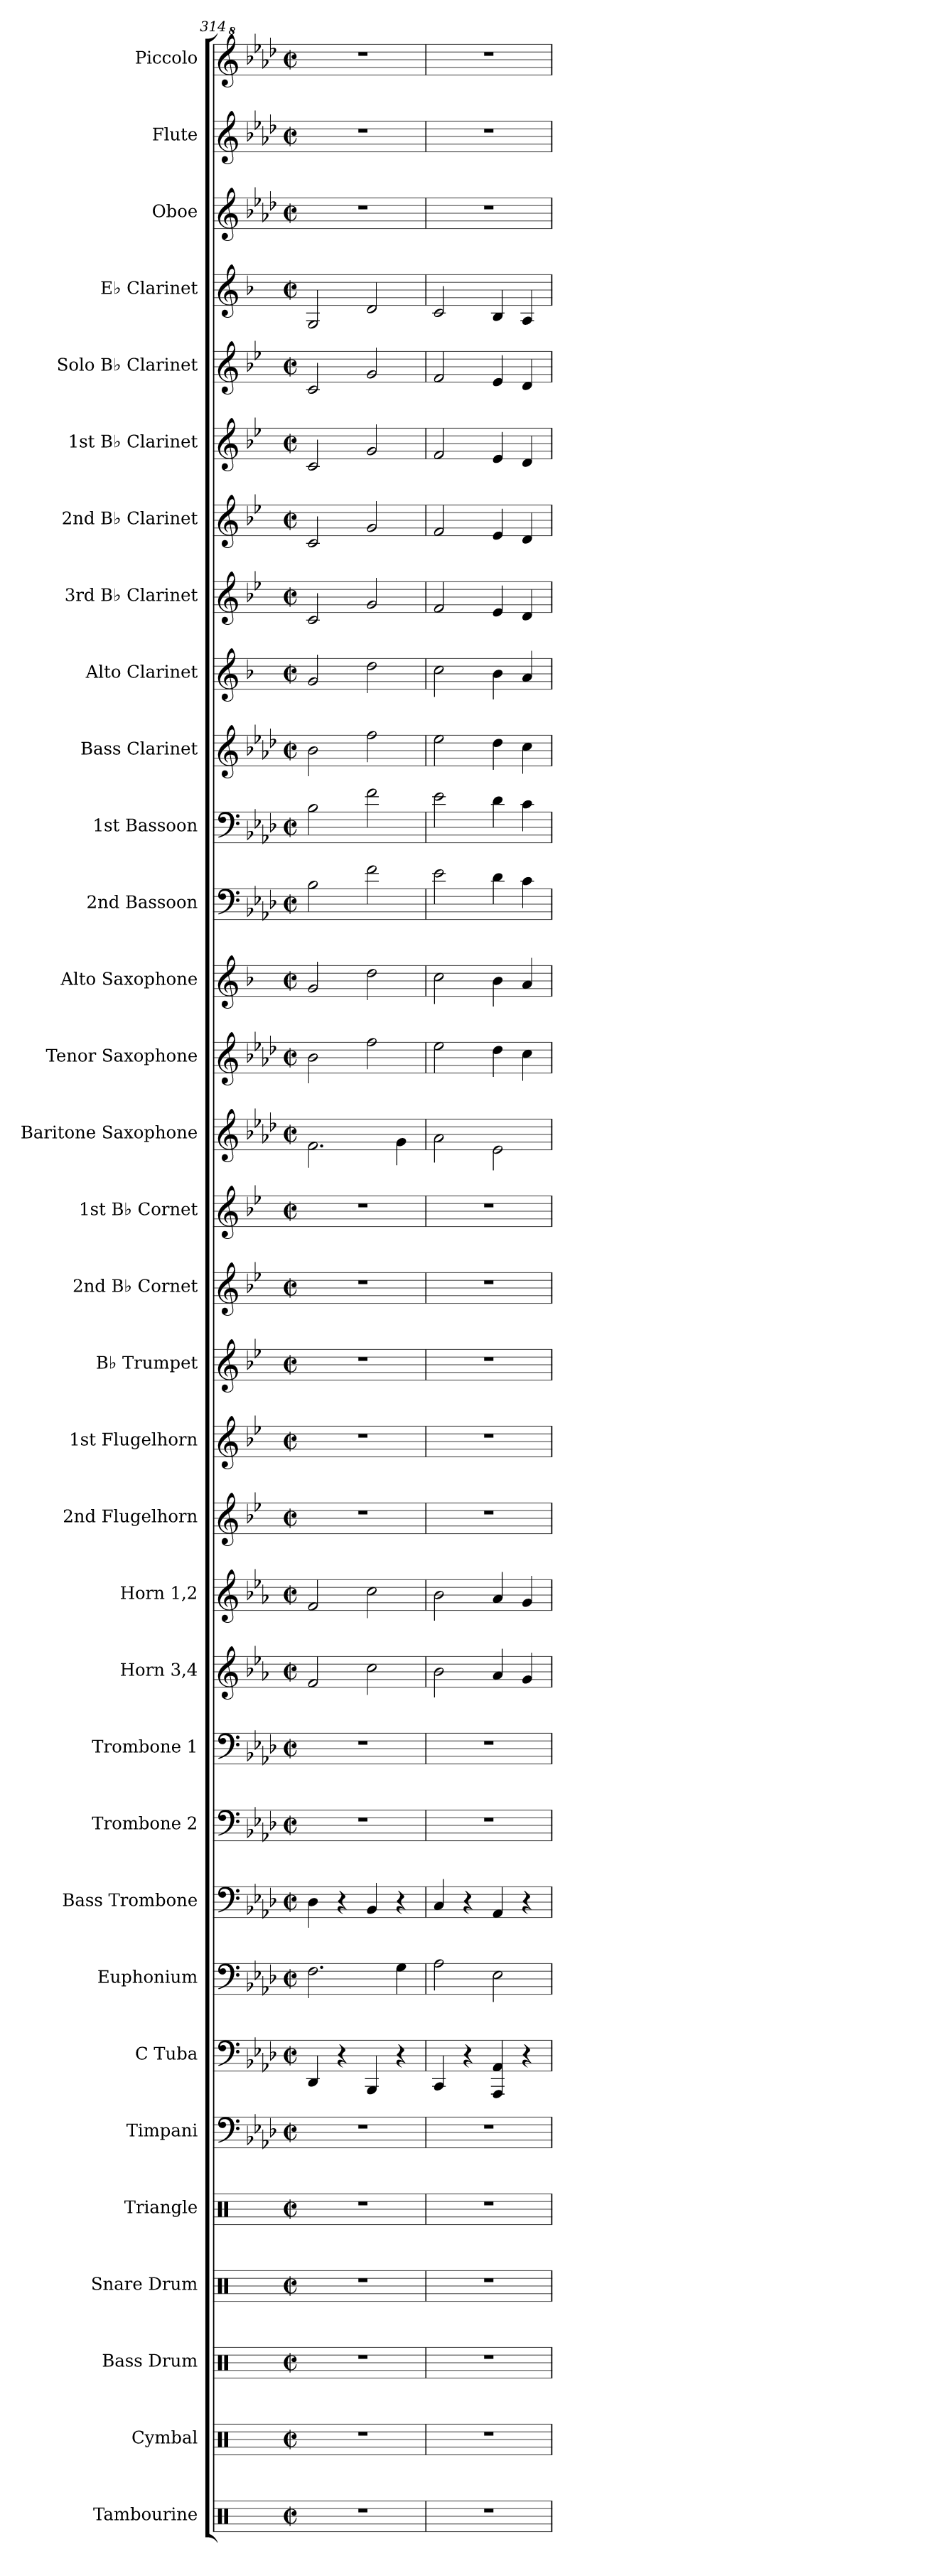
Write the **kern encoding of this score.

**kern	**kern	**kern	**kern	**kern	**kern	**kern	**kern	**kern	**kern	**kern	**kern	**kern	**kern	**kern	**kern	**kern	**kern	**kern	**kern	**kern	**kern	**kern	**kern	**kern	**kern	**kern	**kern	**kern	**kern	**kern	**kern	**kern
*part33	*part32	*part31	*part30	*part29	*part28	*part27	*part26	*part25	*part24	*part23	*part22	*part21	*part20	*part19	*part18	*part17	*part16	*part15	*part14	*part13	*part12	*part11	*part10	*part9	*part8	*part7	*part6	*part5	*part4	*part3	*part2	*part1
*staff33	*staff32	*staff31	*staff30	*staff29	*staff28	*staff27	*staff26	*staff25	*staff24	*staff23	*staff22	*staff21	*staff20	*staff19	*staff18	*staff17	*staff16	*staff15	*staff14	*staff13	*staff12	*staff11	*staff10	*staff9	*staff8	*staff7	*staff6	*staff5	*staff4	*staff3	*staff2	*staff1
*I"Tambourine	*I"Cymbal	*I"Bass Drum	*I"Snare Drum	*I"Triangle	*I"Timpani	*I"C Tuba	*I"Euphonium	*I"Bass Trombone	*I"Trombone 2	*I"Trombone 1	*I"Horn 3,4	*I"Horn 1,2	*I"2nd Flugelhorn	*I"1st Flugelhorn	*I"B♭ Trumpet	*I"2nd B♭ Cornet	*I"1st B♭ Cornet	*I"Baritone Saxophone	*I"Tenor Saxophone	*I"Alto Saxophone	*I"2nd Bassoon	*I"1st Bassoon	*I"Bass Clarinet	*I"Alto Clarinet	*I"3rd B♭ Clarinet	*I"2nd B♭ Clarinet	*I"1st B♭ Clarinet	*I"Solo B♭ Clarinet	*I"E♭ Clarinet	*I"Oboe	*I"Flute	*I"Piccolo
*I'Tamb.	*I'Cym.	*I'B. Dr.	*I'Sn. Dr.	*I'Trgl.	*I'Timp.	*I'C Tu.	*I'Eu.	*I'B. Trb.	*I'Trb. 2	*I'Trb. 1	*I'Hn. 3,4	*I'Hn. 1,2	*I'2nd Flghn.	*I'1st Flghn.	*I'B♭ Tpt.	*I'2nd B♭ Cnt.	*I'1st B♭ Cnt.	*I'Bar. Sax.	*I'T. Sax.	*I'A. Sax.	*I'2nd Bsn.	*I'1st Bsn.	*I'B. Cl.	*I'A. Cl.	*I'3rd B♭ Cl.	*I'2nd B♭ Cl.	*I'1st B♭ Cl.	*I'Solo B♭ Cl.	*I'E♭ Cl.	*I'Ob.	*I'Fl.	*I'Picc.
*clefX	*clefX	*clefX	*clefX	*clefX	*clefF4	*clefF4	*clefF4	*clefF4	*clefF4	*clefF4	*clefG2	*clefG2	*clefG2	*clefG2	*clefG2	*clefG2	*clefG2	*clefG2	*clefG2	*clefG2	*clefF4	*clefF4	*clefG2	*clefG2	*clefG2	*clefG2	*clefG2	*clefG2	*clefG2	*clefG2	*clefG2	*clefG^2
*	*	*	*	*	*	*	*	*	*	*	*ITrd4c7	*ITrd4c7	*ITrd1c2	*ITrd1c2	*ITrd1c2	*ITrd1c2	*ITrd1c2	*ITrd12c21	*ITrd8c14	*ITrd5c9	*	*	*ITrd8c14	*ITrd5c9	*ITrd1c2	*ITrd1c2	*ITrd1c2	*ITrd1c2	*ITrd-2c-3	*	*	*ITrd-7c-12
*k[]	*k[]	*k[]	*k[]	*k[]	*k[b-e-a-d-]	*k[b-e-a-d-]	*k[b-e-a-d-]	*k[b-e-a-d-]	*k[b-e-a-d-]	*k[b-e-a-d-]	*k[b-e-a-d-]	*k[b-e-a-d-]	*k[b-e-a-d-]	*k[b-e-a-d-]	*k[b-e-a-d-]	*k[b-e-a-d-]	*k[b-e-a-d-]	*k[b-e-a-d-]	*k[b-e-a-d-]	*k[b-e-a-d-]	*k[b-e-a-d-]	*k[b-e-a-d-]	*k[b-e-a-d-]	*k[b-e-a-d-]	*k[b-e-a-d-]	*k[b-e-a-d-]	*k[b-e-a-d-]	*k[b-e-a-d-]	*k[b-e-a-d-]	*k[b-e-a-d-]	*k[b-e-a-d-]	*k[b-e-a-d-]
*C:	*C:	*C:	*C:	*C:	*A-:	*A-:	*A-:	*A-:	*A-:	*A-:	*A-:	*A-:	*A-:	*A-:	*A-:	*A-:	*A-:	*A-:	*A-:	*A-:	*A-:	*A-:	*A-:	*A-:	*A-:	*A-:	*A-:	*A-:	*A-:	*A-:	*A-:	*A-:
*M2/2	*M2/2	*M2/2	*M2/2	*M2/2	*M2/2	*M2/2	*M2/2	*M2/2	*M2/2	*M2/2	*M2/2	*M2/2	*M2/2	*M2/2	*M2/2	*M2/2	*M2/2	*M2/2	*M2/2	*M2/2	*M2/2	*M2/2	*M2/2	*M2/2	*M2/2	*M2/2	*M2/2	*M2/2	*M2/2	*M2/2	*M2/2	*M2/2
*met(c|)	*met(c|)	*met(c|)	*met(c|)	*met(c|)	*met(c|)	*met(c|)	*met(c|)	*met(c|)	*met(c|)	*met(c|)	*met(c|)	*met(c|)	*met(c|)	*met(c|)	*met(c|)	*met(c|)	*met(c|)	*met(c|)	*met(c|)	*met(c|)	*met(c|)	*met(c|)	*met(c|)	*met(c|)	*met(c|)	*met(c|)	*met(c|)	*met(c|)	*met(c|)	*met(c|)	*met(c|)	*met(c|)
=314	=314	=314	=314	=314	=314	=314	=314	=314	=314	=314	=314	=314	=314	=314	=314	=314	=314	=314	=314	=314	=314	=314	=314	=314	=314	=314	=314	=314	=314	=314	=314	=314
1r	1r	1r	1r	1r	1r	4DD-/	2.F\	4D-\	1r	1r	2B-/	2B-/	1r	1r	1r	1r	1r	2.F\	2B-\	2B-/	2B-\	2B-\	2B-\	2B-/	2B-/	2B-/	2B-/	2B-/	2B-/	1r	1r	1r
.	.	.	.	.	.	4r	.	4r	.	.	.	.	.	.	.	.	.	.	.	.	.	.	.	.	.	.	.	.	.	.	.	.
.	.	.	.	.	.	4BBB-/	.	4BB-/	.	.	2f\	2f\	.	.	.	.	.	.	2f\	2f\	2f\	2f\	2f\	2f\	2f/	2f/	2f/	2f/	2f/	.	.	.
.	.	.	.	.	.	4r	4G\	4r	.	.	.	.	.	.	.	.	.	4G\	.	.	.	.	.	.	.	.	.	.	.	.	.	.
=315	=315	=315	=315	=315	=315	=315	=315	=315	=315	=315	=315	=315	=315	=315	=315	=315	=315	=315	=315	=315	=315	=315	=315	=315	=315	=315	=315	=315	=315	=315	=315	=315
1r	1r	1r	1r	1r	1r	4CC/	2A-\	4C/	1r	1r	2e-\	2e-\	1r	1r	1r	1r	1r	2A-\	2e-\	2e-\	2e-\	2e-\	2e-\	2e-\	2e-/	2e-/	2e-/	2e-/	2e-/	1r	1r	1r
.	.	.	.	.	.	4r	.	4r	.	.	.	.	.	.	.	.	.	.	.	.	.	.	.	.	.	.	.	.	.	.	.	.
.	.	.	.	.	.	4AAA-/ 4AA-/	2E-\	4AA-/	.	.	4d-/	4d-/	.	.	.	.	.	2E-\	4d-\	4d-\	4d-\	4d-\	4d-\	4d-\	4d-/	4d-/	4d-/	4d-/	4d-/	.	.	.
.	.	.	.	.	.	4r	.	4r	.	.	4c/	4c/	.	.	.	.	.	.	4c\	4c/	4c\	4c\	4c\	4c/	4c/	4c/	4c/	4c/	4c/	.	.	.
=	=	=	=	=	=	=	=	=	=	=	=	=	=	=	=	=	=	=	=	=	=	=	=	=	=	=	=	=	=	=	=	=
*-	*-	*-	*-	*-	*-	*-	*-	*-	*-	*-	*-	*-	*-	*-	*-	*-	*-	*-	*-	*-	*-	*-	*-	*-	*-	*-	*-	*-	*-	*-	*-	*-
